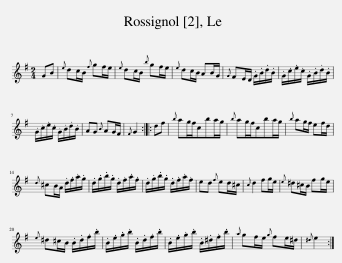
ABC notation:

X:1
L:1/8
M:2/4
I:linebreak $
K:G
V:1 treble
V:1
 GB |{e} dc/B/{f} gf/e/ |{e} dc/B/{b} gf/e/ |{e} dc/B/ AB/G/ |{G} FE/D/ .G/.B/.d/.B/ | %5
 .G/.c/.e/.c/ .G/.B/.d/.B/ |$ .G/.c/.e/.c/ .G/.B/.d/.B/ | AG{B} AG/F/ |{F} G2 :: df | %10
{b} ag/f/cba/g/ |{b} ag/f/cba/g/ |{b} ag/f/ ef/d/ |${d} ^cB/A/ .d/.f/.a/.g/ | .d/.g/.b/.g/ .d/.f/.a/.f/ | %15
 .d/.g/.b/.g/ .d/.f/.a/.f/ | ed{f} ed/^c/ |{c} d2 fg/e/ |{e} ^d^c/B/ fg/e/ |${e} ^d^c/B/ .B/.d/.f/.b/ | %20
 .B/.e/.g/.b/ .B/.d/.f/.b/ | .B/.e/.g/.b/ .B/.^d/.f/.b/ |{a} gf/e/{g} fe/^d/ |{^d} e2 :| %24
